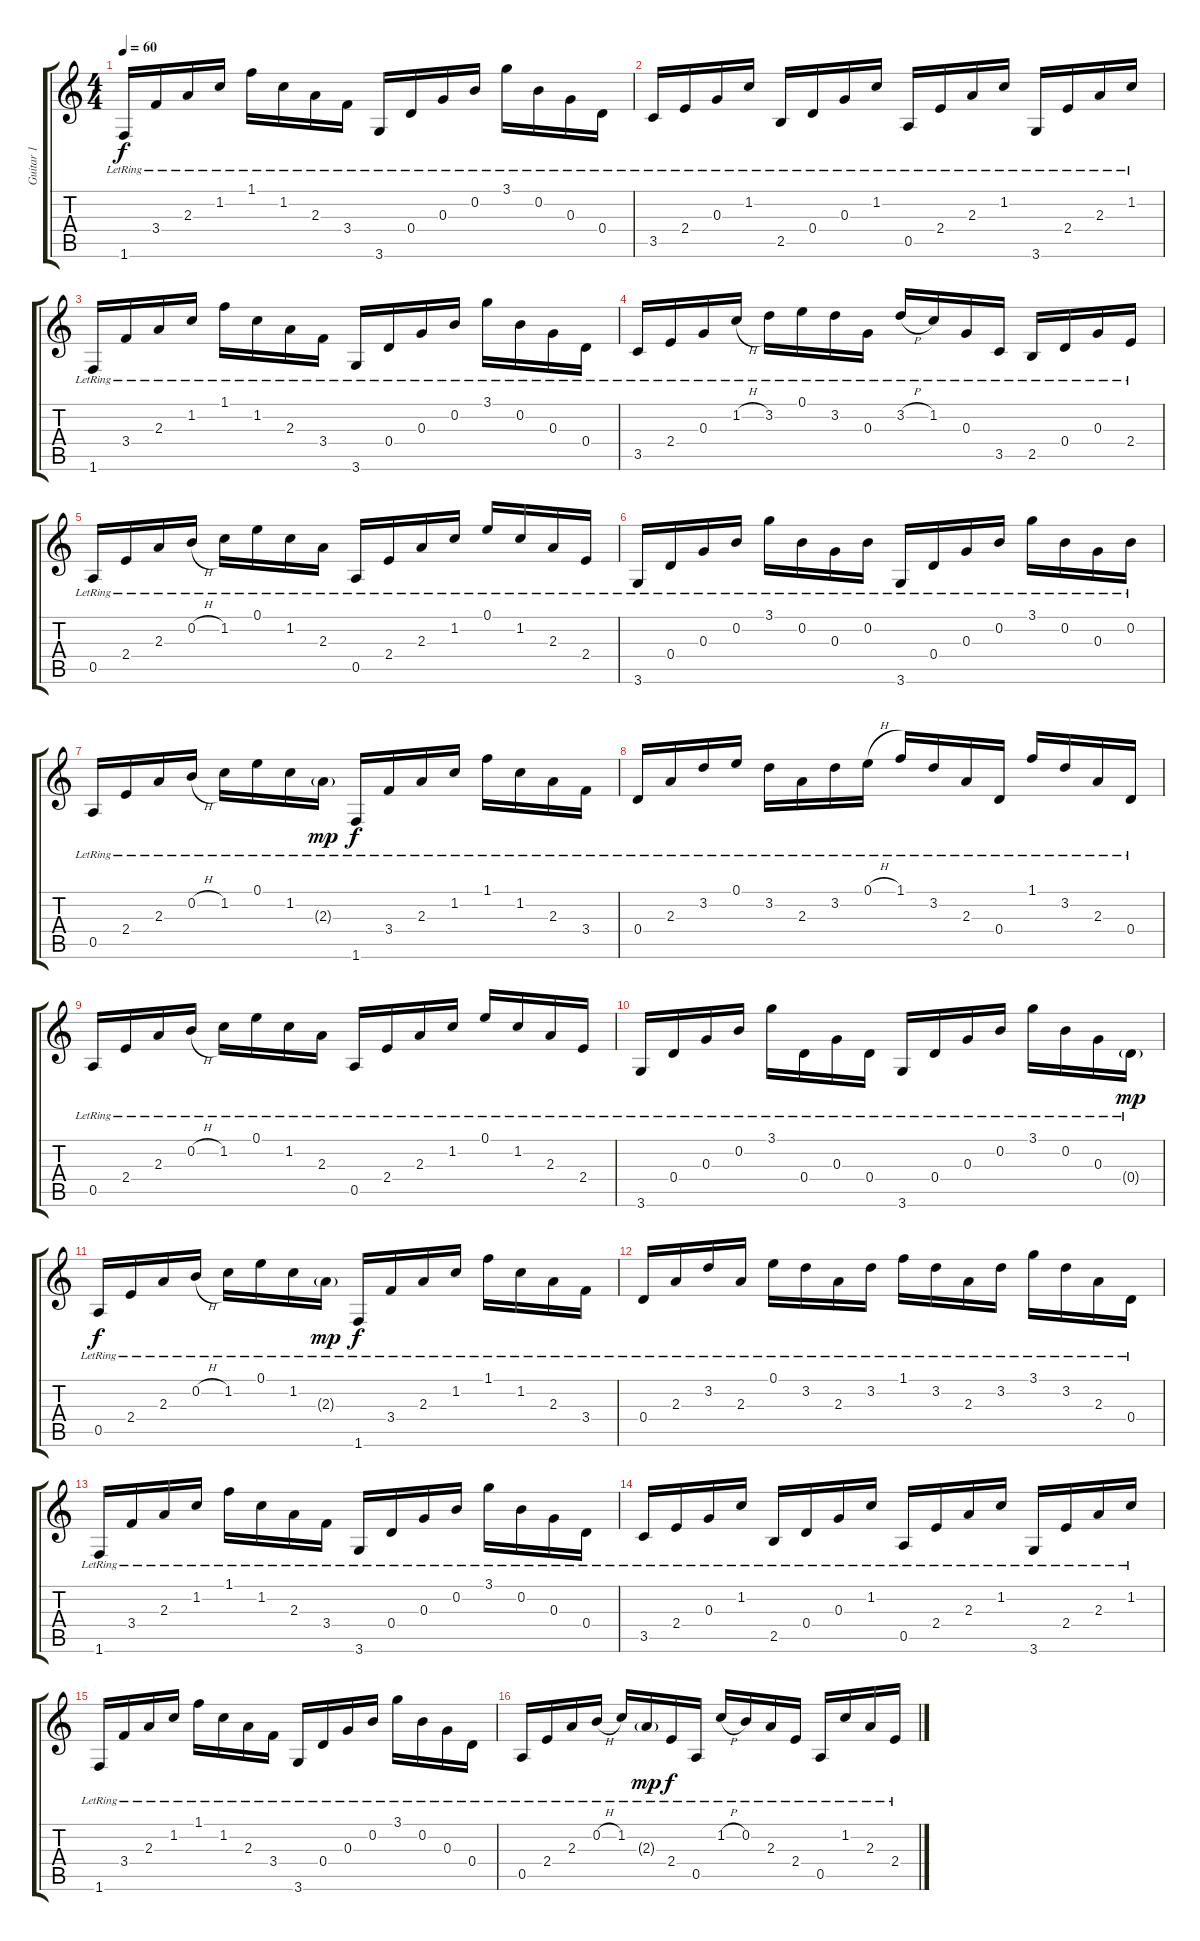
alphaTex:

\track ("Guitar 1" "Guitar 1") {instrument acousticguitarsteel}
\staff {score tabs}
\tuning (E4 B3 G3 D3 A2 E2) {hide}
\ts (4 4)
\tempo 60
\clef g2
\ks c
1.6{lr}.16{dy f} 3.4{lr}.16 2.3{lr}.16 1.2{lr}.16 1.1{lr}.16 1.2{lr}.16 2.3{lr}.16 3.4{lr}.16 3.6{lr}.16 0.4{lr}.16 0.3{lr}.16 0.2{lr}.16 3.1{lr}.16 0.2{lr}.16 0.3{lr}.16 0.4{lr}.16 |
3.5{lr}.16 2.4{lr}.16 0.3{lr}.16 1.2{lr}.16 2.5{lr}.16 0.4{lr}.16 0.3{lr}.16 1.2{lr}.16 0.5{lr}.16 2.4{lr}.16 2.3{lr}.16 1.2{lr}.16 3.6{lr}.16 2.4{lr}.16 2.3{lr}.16 1.2{lr}.16 |
1.6{lr}.16 3.4{lr}.16 2.3{lr}.16 1.2{lr}.16 1.1{lr}.16 1.2{lr}.16 2.3{lr}.16 3.4{lr}.16 3.6{lr}.16 0.4{lr}.16 0.3{lr}.16 0.2{lr}.16 3.1{lr}.16 0.2{lr}.16 0.3{lr}.16 0.4{lr}.16 |
3.5{lr}.16 2.4{lr}.16 0.3{lr}.16 1.2{h lr}.16 3.2{lr}.16 0.1{lr}.16 3.2{lr}.16 0.3{lr}.16 3.2{h lr}.16 1.2{lr}.16 0.3{lr}.16 3.5{lr}.16 2.5{lr}.16 0.4{lr}.16 0.3{lr}.16 2.4{lr}.16 |
0.5{lr}.16 2.4{lr}.16 2.3{lr}.16 0.2{h lr}.16 1.2{lr}.16 0.1{lr}.16 1.2{lr}.16 2.3{lr}.16 0.5{lr}.16 2.4{lr}.16 2.3{lr}.16 1.2{lr}.16 0.1{lr}.16 1.2{lr}.16 2.3{lr}.16 2.4{lr}.16 |
3.6{lr}.16 0.4{lr}.16 0.3{lr}.16 0.2{lr}.16 3.1{lr}.16 0.2{lr}.16 0.3{lr}.16 0.2{lr}.16 3.6{lr}.16 0.4{lr}.16 0.3{lr}.16 0.2{lr}.16 3.1{lr}.16 0.2{lr}.16 0.3{lr}.16 0.2{lr}.16 |
0.5{lr}.16 2.4{lr}.16 2.3{lr}.16 0.2{h lr}.16 1.2{lr}.16 0.1{lr}.16 1.2{lr}.16 2.3{g lr}.16{dy mp} 1.6{lr}.16{dy f} 3.4{lr}.16 2.3{lr}.16 1.2{lr}.16 1.1{lr}.16 1.2{lr}.16 2.3{lr}.16 3.4{lr}.16 |
0.4{lr}.16 2.3{lr}.16 3.2{lr}.16 0.1{lr}.16 3.2{lr}.16 2.3{lr}.16 3.2{lr}.16 0.1{h lr}.16 1.1{lr}.16 3.2{lr}.16 2.3{lr}.16 0.4{lr}.16 1.1{lr}.16 3.2{lr}.16 2.3{lr}.16 0.4{lr}.16 |
0.5{lr}.16 2.4{lr}.16 2.3{lr}.16 0.2{h lr}.16 1.2{lr}.16 0.1{lr}.16 1.2{lr}.16 2.3{lr}.16 0.5{lr}.16 2.4{lr}.16 2.3{lr}.16 1.2{lr}.16 0.1{lr}.16 1.2{lr}.16 2.3{lr}.16 2.4{lr}.16 |
3.6{lr}.16 0.4{lr}.16 0.3{lr}.16 0.2{lr}.16 3.1{lr}.16 0.4{lr}.16 0.3{lr}.16 0.4{lr}.16 3.6{lr}.16 0.4{lr}.16 0.3{lr}.16 0.2{lr}.16 3.1{lr}.16 0.2{lr}.16 0.3{lr}.16 0.4{g lr}.16{dy mp} |
0.5{lr}.16{dy f} 2.4{lr}.16 2.3{lr}.16 0.2{h lr}.16 1.2{lr}.16 0.1{lr}.16 1.2{lr}.16 2.3{g lr}.16{dy mp} 1.6{lr}.16{dy f} 3.4{lr}.16 2.3{lr}.16 1.2{lr}.16 1.1{lr}.16 1.2{lr}.16 2.3{lr}.16 3.4{lr}.16 |
0.4{lr}.16 2.3{lr}.16 3.2{lr}.16 2.3{lr}.16 0.1{lr}.16 3.2{lr}.16 2.3{lr}.16 3.2{lr}.16 1.1{lr}.16 3.2{lr}.16 2.3{lr}.16 3.2{lr}.16 3.1{lr}.16 3.2{lr}.16 2.3{lr}.16 0.4{lr}.16 |
1.6{lr}.16 3.4{lr}.16 2.3{lr}.16 1.2{lr}.16 1.1{lr}.16 1.2{lr}.16 2.3{lr}.16 3.4{lr}.16 3.6{lr}.16 0.4{lr}.16 0.3{lr}.16 0.2{lr}.16 3.1{lr}.16 0.2{lr}.16 0.3{lr}.16 0.4{lr}.16 |
3.5{lr}.16 2.4{lr}.16 0.3{lr}.16 1.2{lr}.16 2.5{lr}.16 0.4{lr}.16 0.3{lr}.16 1.2{lr}.16 0.5{lr}.16 2.4{lr}.16 2.3{lr}.16 1.2{lr}.16 3.6{lr}.16 2.4{lr}.16 2.3{lr}.16 1.2{lr}.16 |
1.6{lr}.16 3.4{lr}.16 2.3{lr}.16 1.2{lr}.16 1.1{lr}.16 1.2{lr}.16 2.3{lr}.16 3.4{lr}.16 3.6{lr}.16 0.4{lr}.16 0.3{lr}.16 0.2{lr}.16 3.1{lr}.16 0.2{lr}.16 0.3{lr}.16 0.4{lr}.16 |
0.5{lr}.16 2.4{lr}.16 2.3{lr}.16 0.2{h lr}.16 1.2{lr}.16 2.3{g lr}.16{dy mp} 2.4{lr}.16{dy f} 0.5{lr}.16 1.2{h lr}.16 0.2{lr}.16 2.3{lr}.16 2.4{lr}.16 0.5{lr}.16 1.2{lr}.16 2.3{lr}.16 2.4{lr}.16
